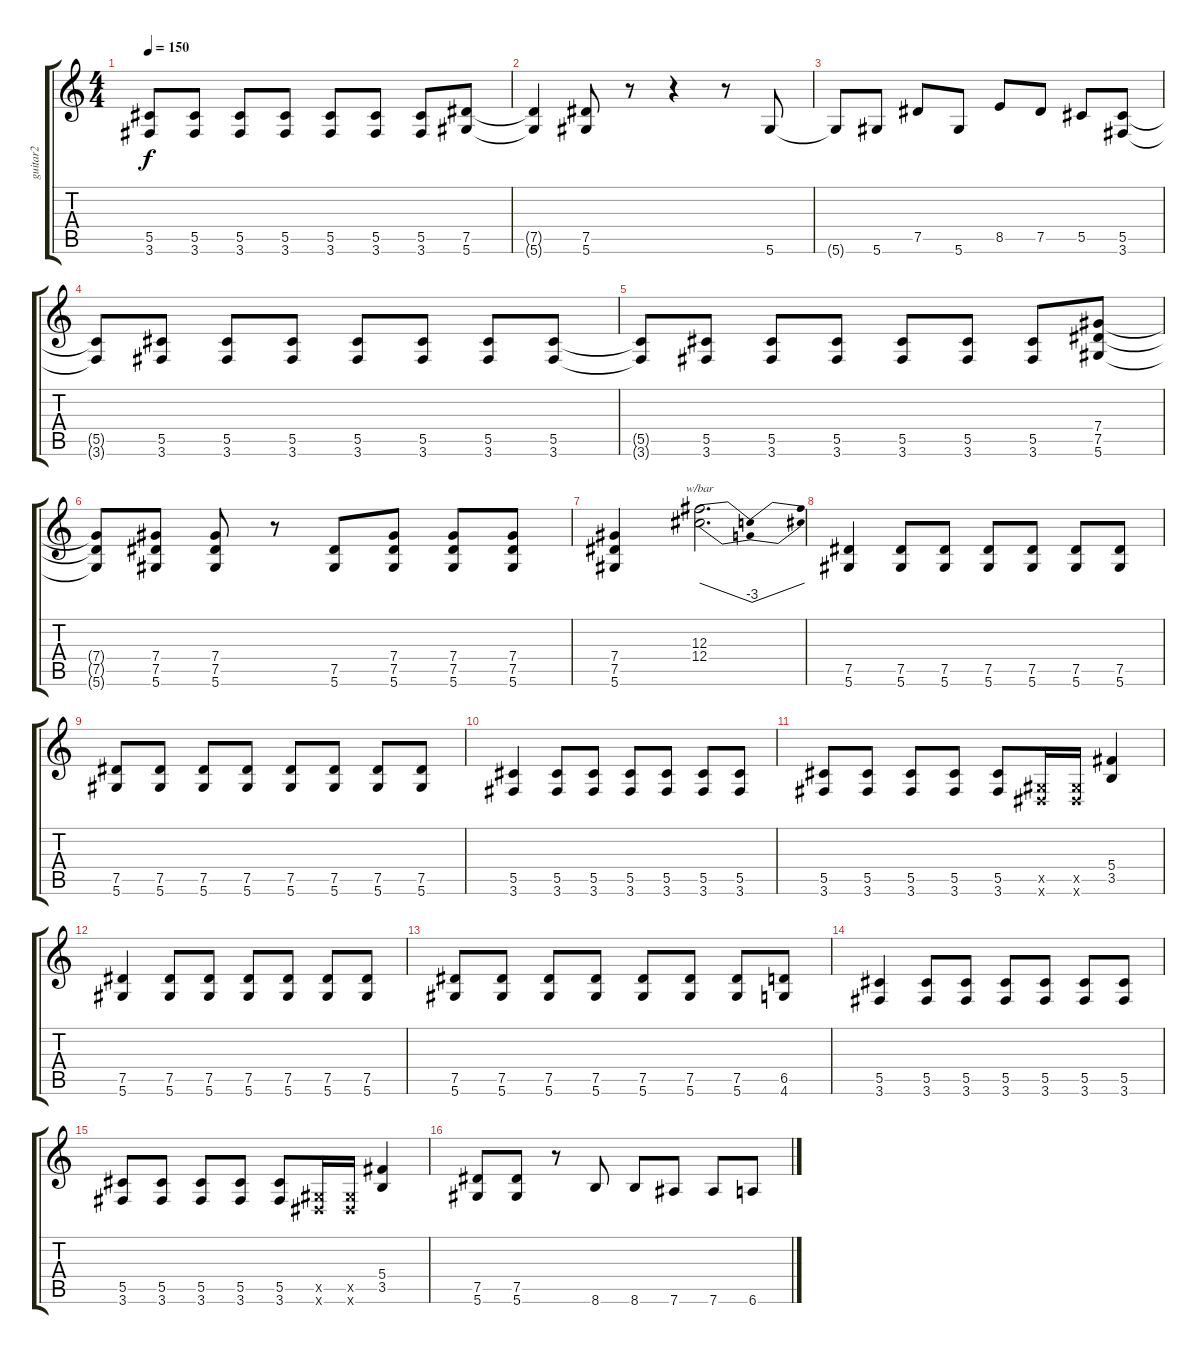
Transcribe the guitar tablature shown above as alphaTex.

\track ("guitar2" "guitar2") {instrument distortionguitar}
\staff {score tabs}
\tuning (Eb4 Bb3 Gb3 Db3 Ab2 Eb2) {hide}
\ts (4 4)
\tempo 150
\clef g2
\ks c
(5.5{t} 3.6{t}).8{dy f} (5.5 3.6).8 (5.5 3.6).8 (5.5 3.6).8 (5.5 3.6).8 (5.5 3.6).8 (5.5 3.6).8 (7.5 5.6).8 |
(7.5{t} 5.6{t}).4 (7.5 5.6).8 r.8 r.4 r.8 5.6.8 |
5.6{t}.8 5.6.8 7.5.8 5.6.8 8.5.8 7.5.8 5.5.8 (5.5 3.6).8 |
(5.5{t} 3.6{t}).8 (5.5 3.6).8 (5.5 3.6).8 (5.5 3.6).8 (5.5 3.6).8 (5.5 3.6).8 (5.5 3.6).8 (5.5 3.6).8 |
(5.5{t} 3.6{t}).8 (5.5 3.6).8 (5.5 3.6).8 (5.5 3.6).8 (5.5 3.6).8 (5.5 3.6).8 (5.5 3.6).8 (7.4 7.5 5.6).8 |
(7.4{t} 7.5{t} 5.6{t}).8 (7.4 7.5 5.6).8 (7.4 7.5 5.6).8 r.8 (7.5 5.6).8 (7.4 7.5 5.6).8 (7.4 7.5 5.6).8 (7.4 7.5 5.6).8 |
(7.4 7.5 5.6).4 (12.3 12.4).2{d tbe (dip default 0 0 30 -12 60 0)} |
(7.5 5.6).4 (7.5 5.6).8 (7.5 5.6).8 (7.5 5.6).8 (7.5 5.6).8 (7.5 5.6).8 (7.5 5.6).8 |
(7.5 5.6).8 (7.5 5.6).8 (7.5 5.6).8 (7.5 5.6).8 (7.5 5.6).8 (7.5 5.6).8 (7.5 5.6).8 (7.5 5.6).8 |
(5.5 3.6).4 (5.5 3.6).8 (5.5 3.6).8 (5.5 3.6).8 (5.5 3.6).8 (5.5 3.6).8 (5.5 3.6).8 |
(5.5 3.6).8 (5.5 3.6).8 (5.5 3.6).8 (5.5 3.6).8 (5.5 3.6).8 (0.5{x} 0.6{x}).16 (0.5{x} 0.6{x}).16 (5.4 3.5).4 |
(7.5 5.6).4 (7.5 5.6).8 (7.5 5.6).8 (7.5 5.6).8 (7.5 5.6).8 (7.5 5.6).8 (7.5 5.6).8 |
(7.5 5.6).8 (7.5 5.6).8 (7.5 5.6).8 (7.5 5.6).8 (7.5 5.6).8 (7.5 5.6).8 (7.5 5.6).8 (6.5 4.6).8 |
(5.5 3.6).4 (5.5 3.6).8 (5.5 3.6).8 (5.5 3.6).8 (5.5 3.6).8 (5.5 3.6).8 (5.5 3.6).8 |
(5.5 3.6).8 (5.5 3.6).8 (5.5 3.6).8 (5.5 3.6).8 (5.5 3.6).8 (0.5{x} 0.6{x}).16 (0.5{x} 0.6{x}).16 (5.4 3.5).4 |
(7.5 5.6).8 (7.5 5.6).8 r.8 8.6.8 8.6.8 7.6.8 7.6.8 6.6.8
